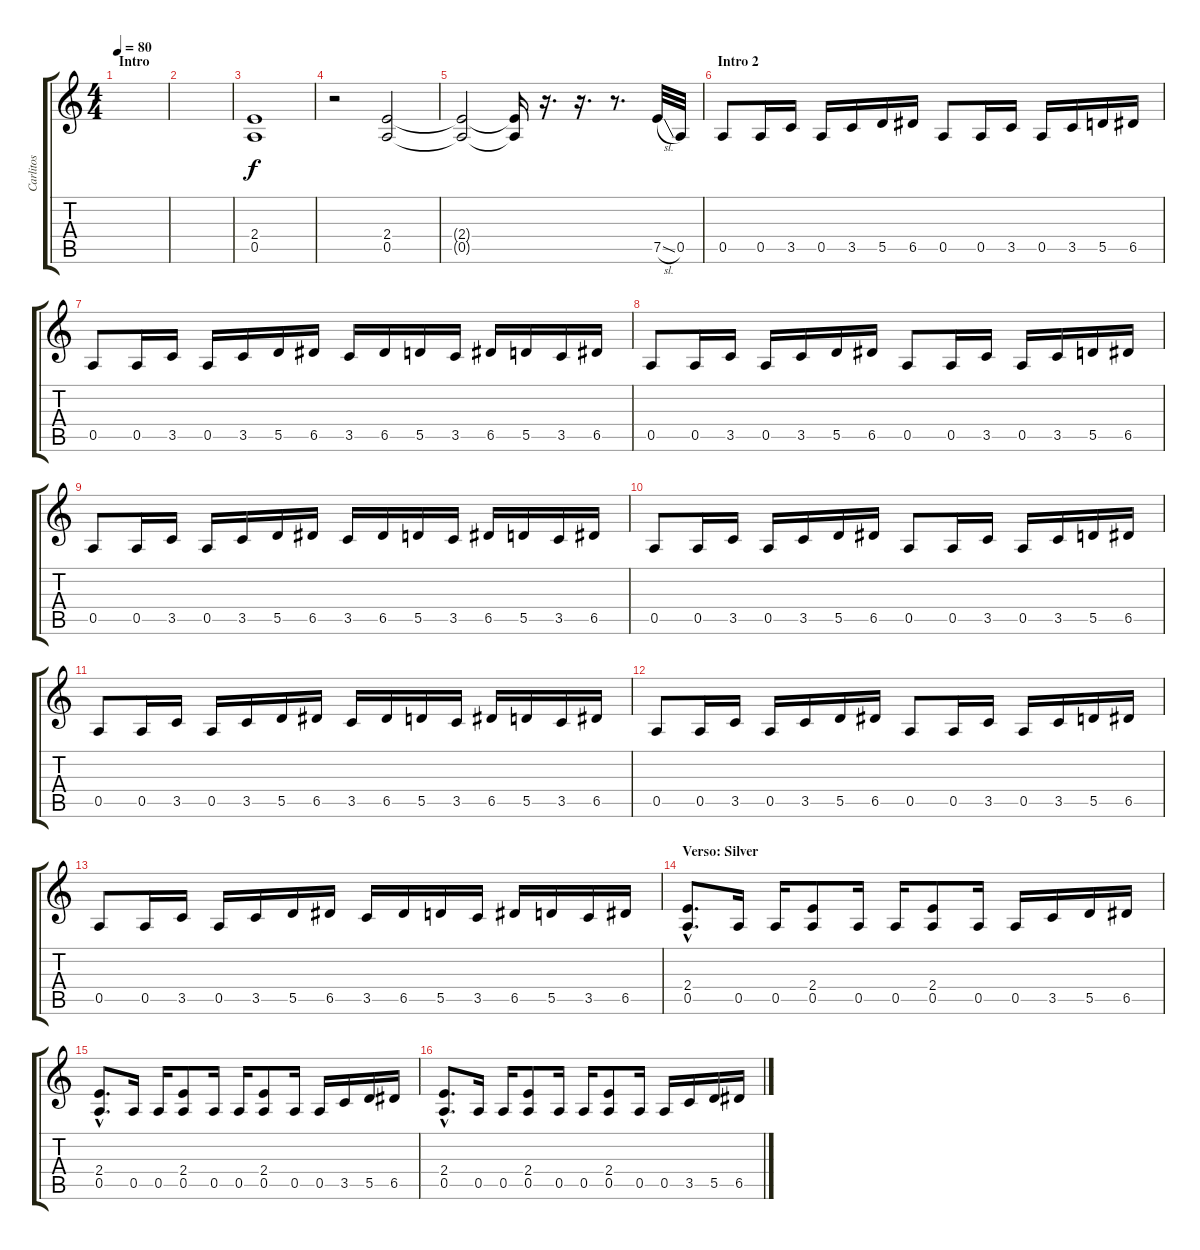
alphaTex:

\track ("Carlitos" "Carlitos") {instrument distortionguitar}
\staff {score tabs}
\tuning (E4 B3 G3 D3 A2 E2) {hide}
\ts (4 4)
\section ("" "Intro")
\tempo 80
\clef g2
\ks c
|
|
(2.4 0.5).1{volume 16} |
r.2 (2.4 0.5).2 |
(2.4{t} 0.5{t}).2 (2.4{t} 0.5{t}).16 r.16{d} r.16{d} r.8{d} 7.5{sl}.32{volume 10 instrument guitarharmonics} 0.5.32 |
\section ("" "Intro 2")
0.5.8{volume 13 instrument distortionguitar} 0.5.16 3.5.16 0.5.16 3.5.16 5.5.16 6.5.16 0.5.8 0.5.16 3.5.16 0.5.16 3.5.16 5.5.16 6.5.16 |
0.5.8 0.5.16 3.5.16 0.5.16 3.5.16 5.5.16 6.5.16 3.5.16 6.5.16 5.5.16 3.5.16 6.5.16 5.5.16 3.5.16 6.5.16 |
0.5.8 0.5.16 3.5.16 0.5.16 3.5.16 5.5.16 6.5.16 0.5.8 0.5.16 3.5.16 0.5.16 3.5.16 5.5.16 6.5.16 |
0.5.8 0.5.16 3.5.16 0.5.16 3.5.16 5.5.16 6.5.16 3.5.16 6.5.16 5.5.16 3.5.16 6.5.16 5.5.16 3.5.16 6.5.16 |
0.5.8 0.5.16 3.5.16 0.5.16 3.5.16 5.5.16 6.5.16 0.5.8 0.5.16 3.5.16 0.5.16 3.5.16 5.5.16 6.5.16 |
0.5.8 0.5.16 3.5.16 0.5.16 3.5.16 5.5.16 6.5.16 3.5.16 6.5.16 5.5.16 3.5.16 6.5.16 5.5.16 3.5.16 6.5.16 |
0.5.8 0.5.16 3.5.16 0.5.16 3.5.16 5.5.16 6.5.16 0.5.8 0.5.16 3.5.16 0.5.16 3.5.16 5.5.16 6.5.16 |
0.5.8 0.5.16 3.5.16 0.5.16 3.5.16 5.5.16 6.5.16 3.5.16 6.5.16 5.5.16 3.5.16 6.5.16 5.5.16 3.5.16 6.5.16 |
\section ("" "Verso: Silver")
(2.4{hac} 0.5{hac}).8{d} 0.5.16 0.5.16 (2.4 0.5).8 0.5.16 0.5.16 (2.4 0.5).8 0.5.16 0.5.16 3.5.16 5.5.16 6.5.16 |
(2.4{hac} 0.5{hac}).8{d} 0.5.16 0.5.16 (2.4 0.5).8 0.5.16 0.5.16 (2.4 0.5).8 0.5.16 0.5.16 3.5.16 5.5.16 6.5.16 |
(2.4{hac} 0.5{hac}).8{d} 0.5.16 0.5.16 (2.4 0.5).8 0.5.16 0.5.16 (2.4 0.5).8 0.5.16 0.5.16 3.5.16 5.5.16 6.5.16
